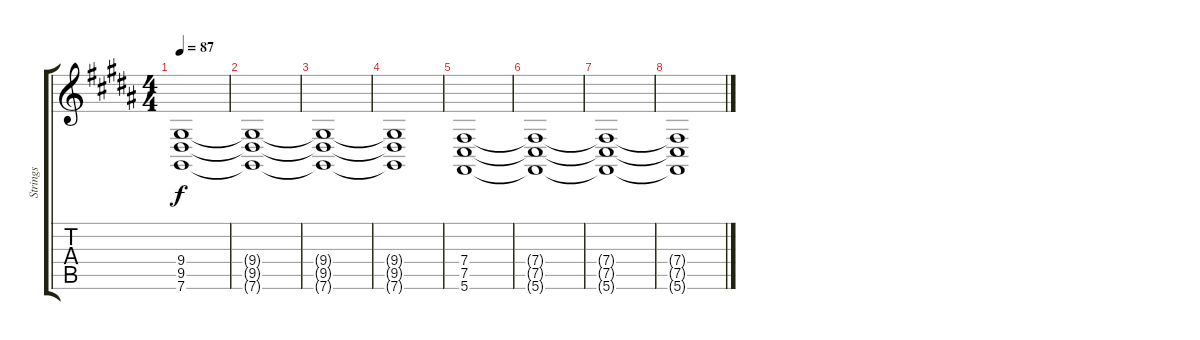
\track ("Strings" "Strings") {instrument stringensemble1}
\staff {score tabs}
\tuning (Db4 Ab3 E3 B2 Gb2 Db2) {hide}
\ts (4 4)
\tempo 87
\clef g2
\ks b
(9.4 9.5 7.6).1{dy f volume 8} |
(9.4{t} 9.5{t} 7.6{t}).1 |
(9.4{t} 9.5{t} 7.6{t}).1 |
(9.4{t} 9.5{t} 7.6{t}).1 |
(7.4 7.5 5.6).1{volume 0} |
(7.4{t} 7.5{t} 5.6{t}).1 |
(7.4{t} 7.5{t} 5.6{t}).1 |
(7.4{t} 7.5{t} 5.6{t}).1
